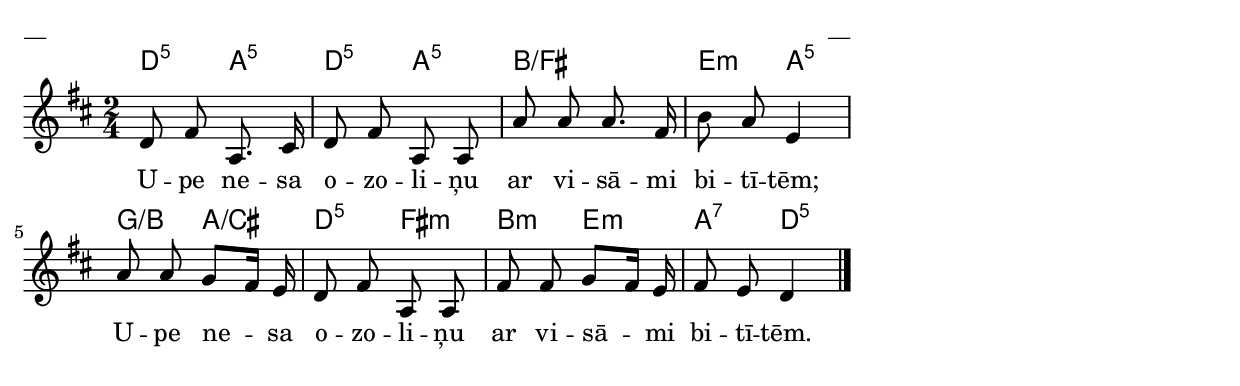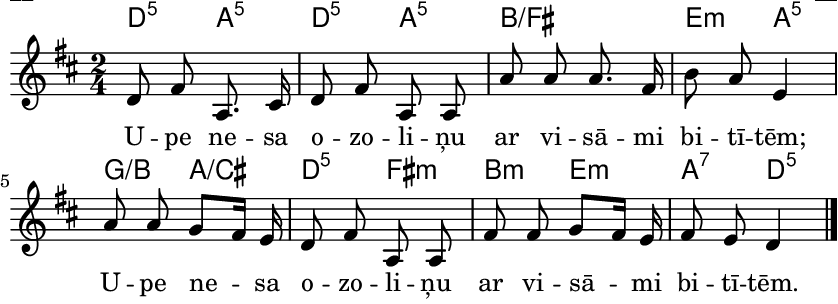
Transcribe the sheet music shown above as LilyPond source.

\version "2.13.18"
#(ly:set-option 'crop #t)
 
%\header {
% title = "Upe nesa ozoliņu"
%}
% Austras dziesmu burtnīca, 31.lpp.
\paper {
line-width = 14\cm
left-margin = 0.4\cm
between-system-padding = 0.3\cm
between-system-space = 0.3\cm
}
\layout {
indent = #0
ragged-last = ##f
}

voiceA = \relative c' {
\clef "treble"
\key d \major
\time 2/4
d8 fis a,8. cis16 | d8 fis a, a | a'8 a a8. fis16 | b8 a e4 |
a8 a g[ fis16] e | d8 fis a, a | fis'8 fis g[ fis16] e | fis8 e d4
\bar "|." 
}
             


lyricA = \lyricmode {
U -- pe ne -- sa o -- zo -- li -- ņu ar vi -- sā -- mi bi -- tī -- tēm; 
U -- pe ne -- sa o -- zo -- li -- ņu ar vi -- sā -- mi bi -- tī -- tēm.
}


chordsA = \chordmode {
\time 2/4 d4:5 a4:5 | d4:5 a4:5 | b2:/fis | e4:m a4:5 | 
g4:/b a4:/cis | d4:5 fis4:m | b4:m e4:m | a4:7 d4:5
}

fullScore = <<
\new ChordNames { \chordsA }
\new Staff {
<<
\new Voice = "voiceA" { \oneVoice \autoBeamOff \voiceA }
\new Lyrics \lyricsto "voiceA" \lyricA
>>
}
>>

\score {
\fullScore
\header { piece = "__" opus = "__" }
}
\markup { \with-color #(x11-color 'white) \sans \smaller "__" }
\score {
\unfoldRepeats
\fullScore
\midi {
\context { \Staff \remove "Staff_performer" }
\context { \Voice \consists "Staff_performer" }
}
}


